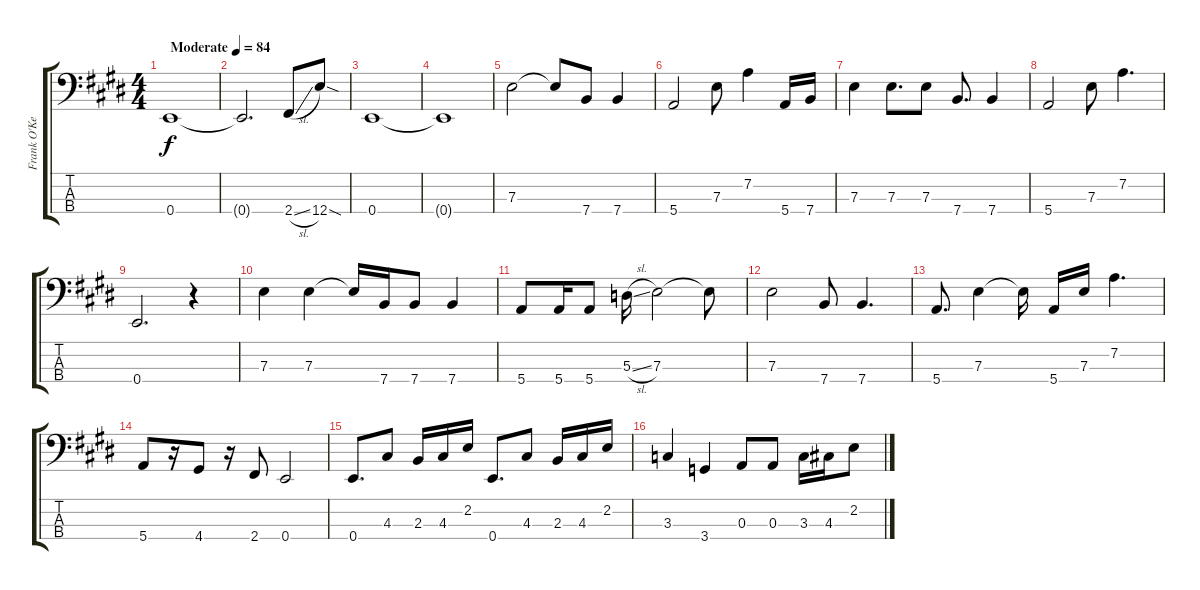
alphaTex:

\track ("Frank O'Keefe Bass" "Frank O'Ke") {instrument electricbassfinger}
\staff {score tabs}
\tuning (G2 D2 A1 E1) {hide}
\ts (4 4)
\tempo (84 "Moderate")
\clef f4
\ks e
0.4.1{dy f instrument electricbassfinger} |
0.4{t}.2{d} 2.4{sl}.8 12.4{sod}.8 |
0.4.1 |
0.4{t}.1 |
7.3.2 7.3{t}.8 7.4.8 7.4.4 |
5.4.2 7.3.8 7.2.4 5.4.16 7.4.16 |
7.3.4 7.3.8{d} 7.3.8 7.4.8{d} 7.4.4 |
5.4.2 7.3.8 7.2.4{d} |
0.4.2{d} r.4 |
7.3.4 7.3.4 7.3{t}.16 7.4.16 7.4.8 7.4.4 |
5.4.8 5.4.16 5.4.8 5.3{sl}.16 7.3.2 7.3{t}.8 |
7.3.2 7.4.8 7.4.4{d} |
5.4.8{d} 7.3.4 7.3{t}.16 5.4.16 7.3.16 7.2.4{d} |
5.4.8 r.16 4.4.8 r.16 2.4.8 0.4.2 |
0.4.8{d} 4.3.8 2.3.16 4.3.16 2.2.16 0.4.8{d} 4.3.8 2.3.16 4.3.16 2.2.16 |
3.3.4 3.4.4 0.3.8 0.3.8 3.3.16 4.3.16 2.2.8
